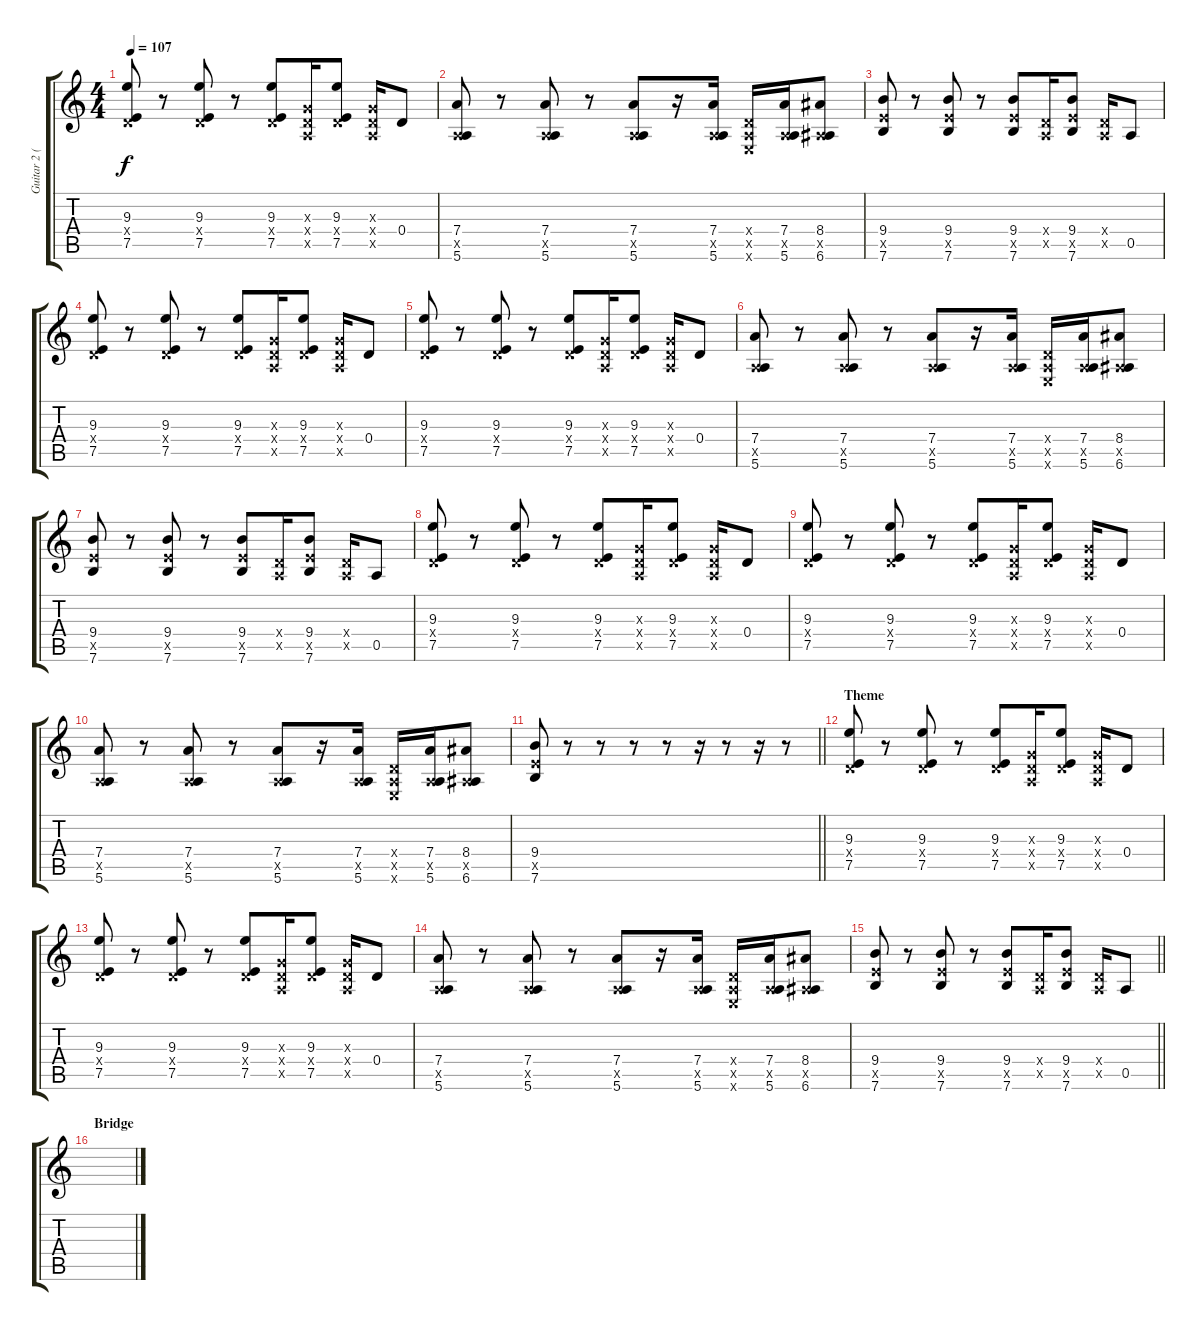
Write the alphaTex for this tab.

\track ("Guitar 2 (Overdub)" "Guitar 2 (") {instrument distortionguitar}
\staff {score tabs}
\tuning (E4 B3 G3 D3 A2 E2) {hide}
\ts (4 4)
\tempo 107
\clef g2
\ks c
(9.3 0.4{x} 7.5).8{dy f} r.8 (9.3 0.4{x} 7.5).8 r.8 (9.3 0.4{x} 7.5).8 (0.3{x} 0.4{x} 0.5{x}).16 (9.3 0.4{x} 7.5).8 (0.3{x} 0.4{x} 0.5{x}).16 0.4.8 |
(7.4 0.5{x} 5.6).8 r.8 (7.4 0.5{x} 5.6).8 r.8 (7.4 0.5{x} 5.6).8 r.16 (7.4 0.5{x} 5.6).16 (0.4{x} 0.5{x} 0.6{x}).16 (7.4 0.5{x} 5.6).16 (8.4 0.5{x} 6.6).8 |
(9.4 7.5{x} 7.6).8 r.8 (9.4 7.5{x} 7.6).8 r.8 (9.4 7.5{x} 7.6).8 (0.4{x} 0.5{x}).16 (9.4 7.5{x} 7.6).8 (0.4{x} 0.5{x}).16 0.5.8 |
(9.3 0.4{x} 7.5).8 r.8 (9.3 0.4{x} 7.5).8 r.8 (9.3 0.4{x} 7.5).8 (0.3{x} 0.4{x} 0.5{x}).16 (9.3 0.4{x} 7.5).8 (0.3{x} 0.4{x} 0.5{x}).16 0.4.8 |
(9.3 0.4{x} 7.5).8 r.8 (9.3 0.4{x} 7.5).8 r.8 (9.3 0.4{x} 7.5).8 (0.3{x} 0.4{x} 0.5{x}).16 (9.3 0.4{x} 7.5).8 (0.3{x} 0.4{x} 0.5{x}).16 0.4.8 |
(7.4 0.5{x} 5.6).8 r.8 (7.4 0.5{x} 5.6).8 r.8 (7.4 0.5{x} 5.6).8 r.16 (7.4 0.5{x} 5.6).16 (0.4{x} 0.5{x} 0.6{x}).16 (7.4 0.5{x} 5.6).16 (8.4 0.5{x} 6.6).8 |
(9.4 7.5{x} 7.6).8 r.8 (9.4 7.5{x} 7.6).8 r.8 (9.4 7.5{x} 7.6).8 (0.4{x} 0.5{x}).16 (9.4 7.5{x} 7.6).8 (0.4{x} 0.5{x}).16 0.5.8 |
(9.3 0.4{x} 7.5).8 r.8 (9.3 0.4{x} 7.5).8 r.8 (9.3 0.4{x} 7.5).8 (0.3{x} 0.4{x} 0.5{x}).16 (9.3 0.4{x} 7.5).8 (0.3{x} 0.4{x} 0.5{x}).16 0.4.8 |
(9.3 0.4{x} 7.5).8 r.8 (9.3 0.4{x} 7.5).8 r.8 (9.3 0.4{x} 7.5).8 (0.3{x} 0.4{x} 0.5{x}).16 (9.3 0.4{x} 7.5).8 (0.3{x} 0.4{x} 0.5{x}).16 0.4.8 |
(7.4 0.5{x} 5.6).8 r.8 (7.4 0.5{x} 5.6).8 r.8 (7.4 0.5{x} 5.6).8 r.16 (7.4 0.5{x} 5.6).16 (0.4{x} 0.5{x} 0.6{x}).16 (7.4 0.5{x} 5.6).16 (8.4 0.5{x} 6.6).8 |
\barLineRight lightlight
(9.4 7.5{x} 7.6).8 r.8 r.8 r.8 r.8 r.16 r.8 r.16 r.8 |
\section ("" "Theme")
(9.3 0.4{x} 7.5).8 r.8 (9.3 0.4{x} 7.5).8 r.8 (9.3 0.4{x} 7.5).8 (0.3{x} 0.4{x} 0.5{x}).16 (9.3 0.4{x} 7.5).8 (0.3{x} 0.4{x} 0.5{x}).16 0.4.8 |
(9.3 0.4{x} 7.5).8 r.8 (9.3 0.4{x} 7.5).8 r.8 (9.3 0.4{x} 7.5).8 (0.3{x} 0.4{x} 0.5{x}).16 (9.3 0.4{x} 7.5).8 (0.3{x} 0.4{x} 0.5{x}).16 0.4.8 |
(7.4 0.5{x} 5.6).8 r.8 (7.4 0.5{x} 5.6).8 r.8 (7.4 0.5{x} 5.6).8 r.16 (7.4 0.5{x} 5.6).16 (0.4{x} 0.5{x} 0.6{x}).16 (7.4 0.5{x} 5.6).16 (8.4 0.5{x} 6.6).8 |
\barLineRight lightlight
(9.4 7.5{x} 7.6).8 r.8 (9.4 7.5{x} 7.6).8 r.8 (9.4 7.5{x} 7.6).8 (0.4{x} 0.5{x}).16 (9.4 7.5{x} 7.6).8 (0.4{x} 0.5{x}).16 0.5.8 |
\section ("" "Bridge")
